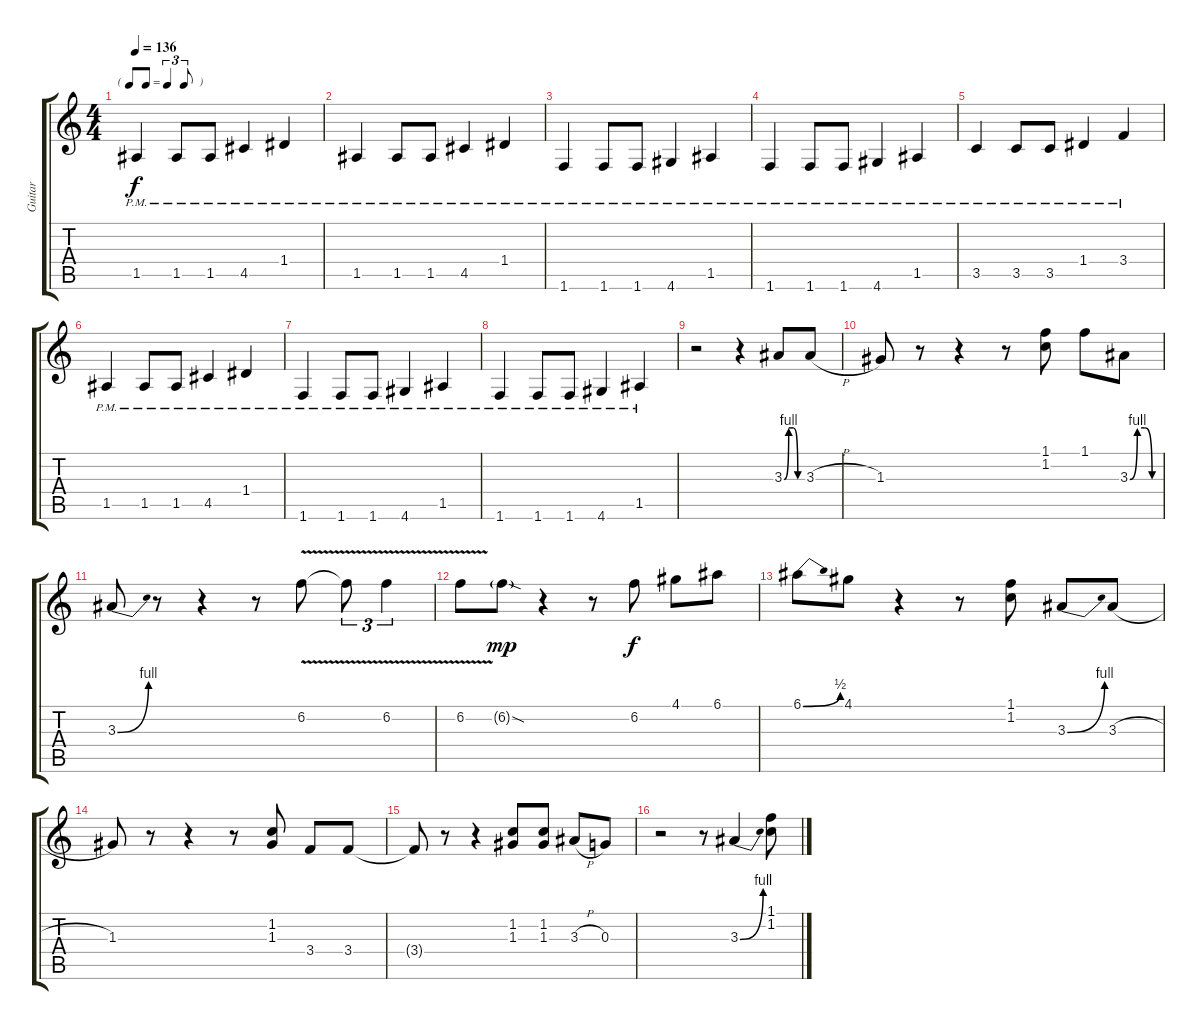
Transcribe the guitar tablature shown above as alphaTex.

\track ("Guitar" "Guitar") {instrument overdrivenguitar}
\staff {score tabs}
\tuning (E4 B3 G3 D3 A2 E2) {hide}
\ts (4 4)
\tf triplet8th
\tempo 136
\clef g2
\ks c
1.5{pm}.4{dy f} 1.5{pm}.8 1.5{pm}.8 4.5{pm}.4 1.4{pm}.4 |
1.5{pm}.4 1.5{pm}.8 1.5{pm}.8 4.5{pm}.4 1.4{pm}.4 |
1.6{pm}.4 1.6{pm}.8 1.6{pm}.8 4.6{pm}.4 1.5{pm}.4 |
1.6{pm}.4 1.6{pm}.8 1.6{pm}.8 4.6{pm}.4 1.5{pm}.4 |
3.5{pm}.4 3.5{pm}.8 3.5{pm}.8 1.4{pm}.4 3.4{pm}.4 |
1.5{pm}.4 1.5{pm}.8 1.5{pm}.8 4.5{pm}.4 1.4{pm}.4 |
1.6{pm}.4 1.6{pm}.8 1.6{pm}.8 4.6{pm}.4 1.5{pm}.4 |
1.6{pm}.4 1.6{pm}.8 1.6{pm}.8 4.6{pm}.4 1.5{pm}.4 |
r.2 r.4 3.3{be (custom 0 0 15 4 30 4 45 0 60 0)}.8{volume 16} 3.3{h}.8 |
1.3.8 r.8 r.4 r.8 (1.1 1.2).8 1.1.8 3.3{be (custom 0 0 15 4 30 4 45 0 60 0)}.8 |
3.3{be (bend 0 0 60 4)}.8 r.8 r.4 r.8 6.2{v}.8 6.2{t}.8{tu (3 2)} 6.2{v}.4{tu (3 2)} |
6.2{v}.8 6.2{sod g}.8{dy mp} r.4 r.8 6.2.8{dy f} 4.1.8 6.1.8 |
6.1{be (bend 0 0 60 2)}.8 4.1.8 r.4 r.8 (1.1 1.2).8 3.3{be (bend 0 0 60 4)}.8 3.3{h}.8 |
1.3.8 r.8 r.4 r.8 (1.2 1.3).8 3.4.8 3.4.8 |
3.4{t}.8 r.8 r.4 (1.2 1.3).8 (1.2 1.3).8 3.3{h}.8 0.3.8 |
r.2 r.8 3.3{be (bend 0 0 60 4)}.4 (1.1 1.2).8
